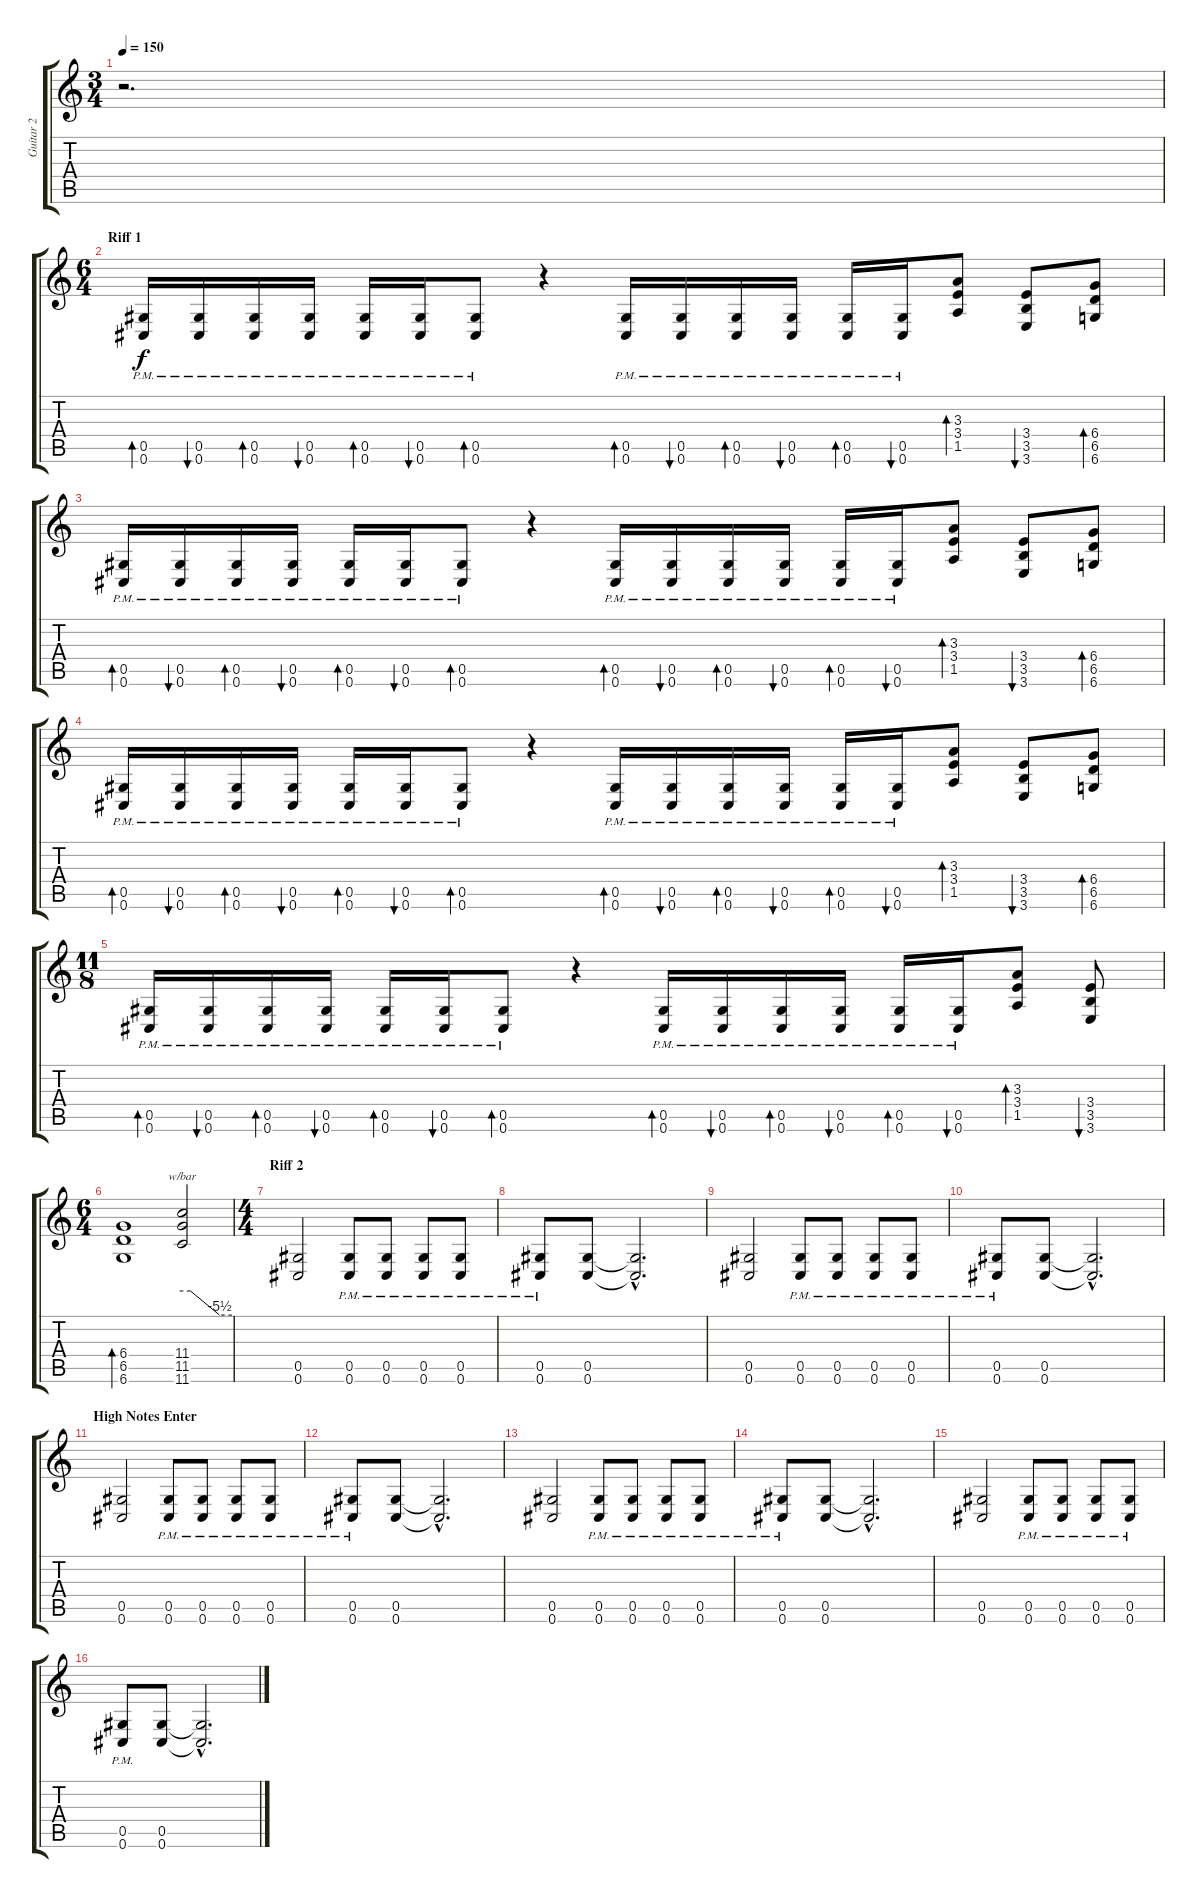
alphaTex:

\track ("Guitar 2" "Guitar 2") {instrument distortionguitar}
\staff {score tabs}
\tuning (Eb4 Bb3 Gb3 Db3 Ab2 Db2) {hide}
\ts (3 4)
\tempo 150
\clef g2
\ks c
r.2{d dy f instrument distortionguitar} |
\ts (6 4)
\section ("" "Riff 1")
(0.5{pm} 0.6{pm}).16{bd 60} (0.5{pm} 0.6{pm}).16{bu 60} (0.5{pm} 0.6{pm}).16{bd 60} (0.5{pm} 0.6{pm}).16{bu 60} (0.5{pm} 0.6{pm}).16{bd 60} (0.5{pm} 0.6{pm}).16{bu 60} (0.5{pm} 0.6{pm}).8{bd 60} r.4 (0.5{pm} 0.6{pm}).16{bd 60} (0.5{pm} 0.6{pm}).16{bu 60} (0.5{pm} 0.6{pm}).16{bd 60} (0.5{pm} 0.6{pm}).16{bu 60} (0.5{pm} 0.6{pm}).16{bd 60} (0.5{pm} 0.6{pm}).16{bu 60} (3.3 3.4 1.5).8{bd 60} (3.4 3.5 3.6).8{bu 60} (6.4 6.5 6.6).8{bd 60} |
(0.5{pm} 0.6{pm}).16{bd 60} (0.5{pm} 0.6{pm}).16{bu 60} (0.5{pm} 0.6{pm}).16{bd 60} (0.5{pm} 0.6{pm}).16{bu 60} (0.5{pm} 0.6{pm}).16{bd 60} (0.5{pm} 0.6{pm}).16{bu 60} (0.5{pm} 0.6{pm}).8{bd 60} r.4 (0.5{pm} 0.6{pm}).16{bd 60} (0.5{pm} 0.6{pm}).16{bu 60} (0.5{pm} 0.6{pm}).16{bd 60} (0.5{pm} 0.6{pm}).16{bu 60} (0.5{pm} 0.6{pm}).16{bd 60} (0.5{pm} 0.6{pm}).16{bu 60} (3.3 3.4 1.5).8{bd 60} (3.4 3.5 3.6).8{bu 60} (6.4 6.5 6.6).8{bd 60} |
(0.5{pm} 0.6{pm}).16{bd 60} (0.5{pm} 0.6{pm}).16{bu 60} (0.5{pm} 0.6{pm}).16{bd 60} (0.5{pm} 0.6{pm}).16{bu 60} (0.5{pm} 0.6{pm}).16{bd 60} (0.5{pm} 0.6{pm}).16{bu 60} (0.5{pm} 0.6{pm}).8{bd 60} r.4 (0.5{pm} 0.6{pm}).16{bd 60} (0.5{pm} 0.6{pm}).16{bu 60} (0.5{pm} 0.6{pm}).16{bd 60} (0.5{pm} 0.6{pm}).16{bu 60} (0.5{pm} 0.6{pm}).16{bd 60} (0.5{pm} 0.6{pm}).16{bu 60} (3.3 3.4 1.5).8{bd 60} (3.4 3.5 3.6).8{bu 60} (6.4 6.5 6.6).8{bd 60} |
\ts (11 8)
(0.5{pm} 0.6{pm}).16{bd 60} (0.5{pm} 0.6{pm}).16{bu 60} (0.5{pm} 0.6{pm}).16{bd 60} (0.5{pm} 0.6{pm}).16{bu 60} (0.5{pm} 0.6{pm}).16{bd 60} (0.5{pm} 0.6{pm}).16{bu 60} (0.5{pm} 0.6{pm}).8{bd 60} r.4 (0.5{pm} 0.6{pm}).16{bd 60} (0.5{pm} 0.6{pm}).16{bu 60} (0.5{pm} 0.6{pm}).16{bd 60} (0.5{pm} 0.6{pm}).16{bu 60} (0.5{pm} 0.6{pm}).16{bd 60} (0.5{pm} 0.6{pm}).16{bu 60} (3.3 3.4 1.5).8{bd 60} (3.4 3.5 3.6).8{bu 60} |
\ts (6 4)
(6.4 6.5 6.6).1{bd 60} (11.4 11.5 11.6).2{tbe (custom default 0 0 10 0 45 -22 60 -22)} |
\ts (4 4)
\section ("" "Riff 2")
(0.5 0.6).2 (0.5{pm} 0.6{pm}).8 (0.5{pm} 0.6{pm}).8 (0.5{pm} 0.6{pm}).8 (0.5{pm} 0.6{pm}).8 |
(0.5{pm} 0.6{pm}).8 (0.5 0.6).8 (0.5{hac t} 0.6{hac t}).2{d} |
(0.5 0.6).2 (0.5{pm} 0.6{pm}).8 (0.5{pm} 0.6{pm}).8 (0.5{pm} 0.6{pm}).8 (0.5{pm} 0.6{pm}).8 |
(0.5{pm} 0.6{pm}).8 (0.5 0.6).8 (0.5{hac t} 0.6{hac t}).2{d} |
\section ("" "High Notes Enter")
(0.5 0.6).2 (0.5{pm} 0.6{pm}).8 (0.5{pm} 0.6{pm}).8 (0.5{pm} 0.6{pm}).8 (0.5{pm} 0.6{pm}).8 |
(0.5{pm} 0.6{pm}).8 (0.5 0.6).8 (0.5{hac t} 0.6{hac t}).2{d} |
(0.5 0.6).2 (0.5{pm} 0.6{pm}).8 (0.5{pm} 0.6{pm}).8 (0.5{pm} 0.6{pm}).8 (0.5{pm} 0.6{pm}).8 |
(0.5{pm} 0.6{pm}).8 (0.5 0.6).8 (0.5{hac t} 0.6{hac t}).2{d} |
(0.5 0.6).2 (0.5{pm} 0.6{pm}).8 (0.5{pm} 0.6{pm}).8 (0.5{pm} 0.6{pm}).8 (0.5{pm} 0.6{pm}).8 |
(0.5{pm} 0.6{pm}).8 (0.5 0.6).8 (0.5{hac t} 0.6{hac t}).2{d}
